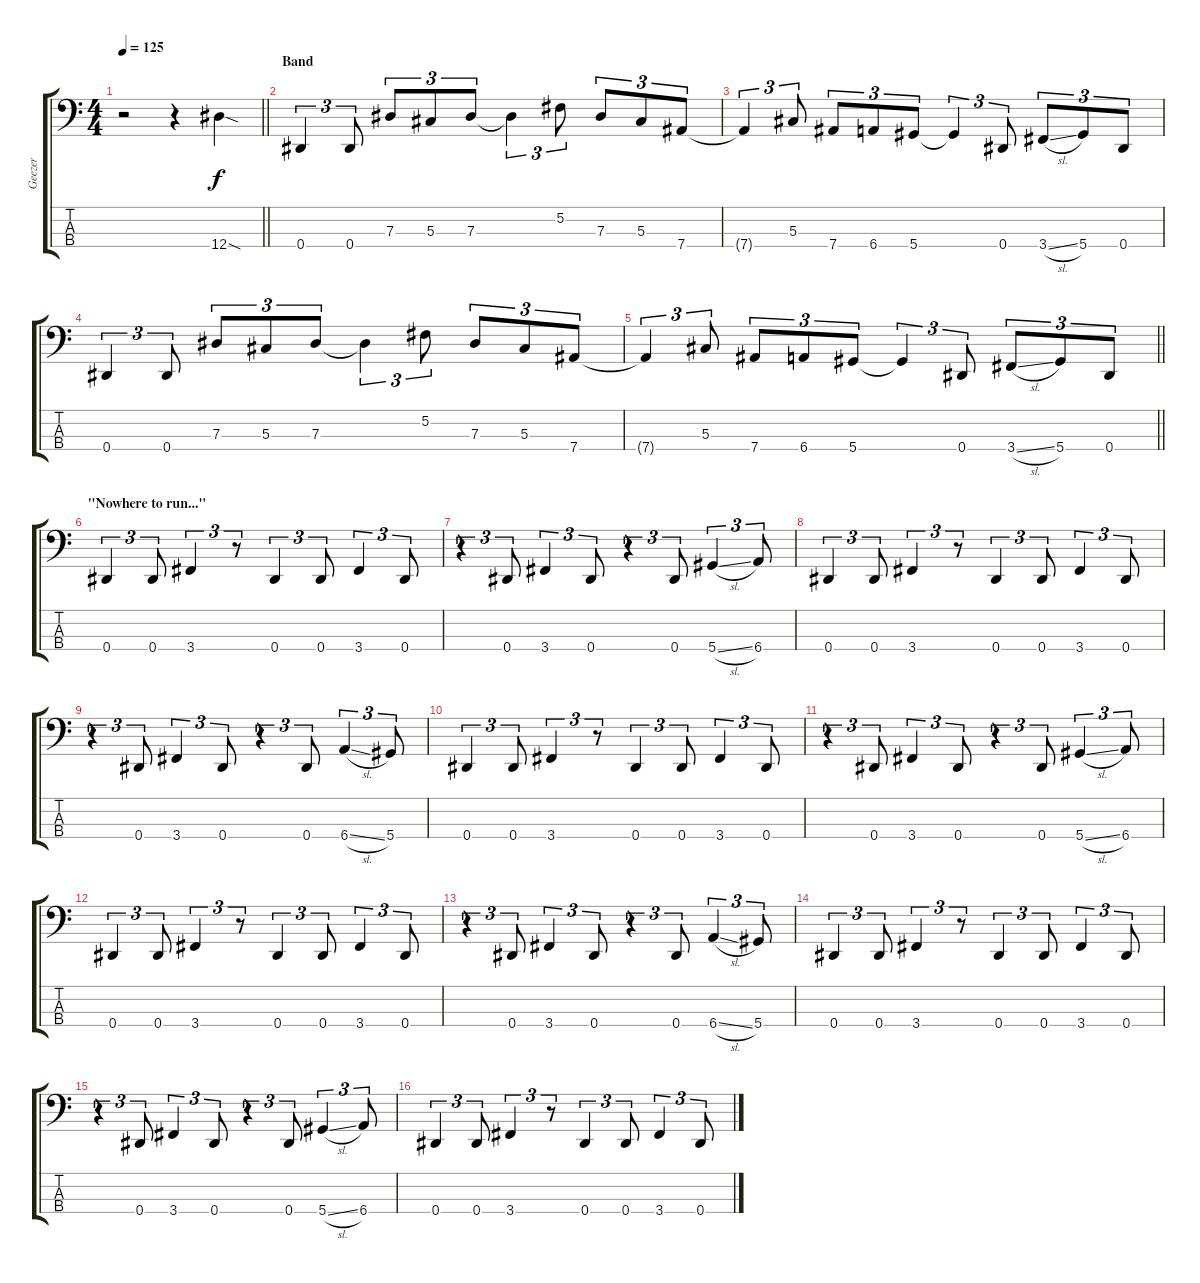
\track ("Geezer" "Geezer") {instrument electricbassfinger}
\staff {score tabs}
\tuning (Gb2 Db2 Ab1 Eb1) {hide}
\ts (4 4)
\tempo 125
\clef f4
\barLineRight lightlight
\ks c
r.2{dy f} r.4 12.4{sod}.4 |
\section ("" "Band")
0.4.4{tu (3 2)} 0.4.8{tu (3 2)} 7.3.8{tu (3 2)} 5.3.8{tu (3 2)} 7.3.8{tu (3 2)} 7.3{t}.4{tu (3 2)} 5.2.8{tu (3 2)} 7.3.8{tu (3 2)} 5.3.8{tu (3 2)} 7.4.8{tu (3 2)} |
7.4{t}.4{tu (3 2)} 5.3.8{tu (3 2)} 7.4.8{tu (3 2)} 6.4.8{tu (3 2)} 5.4.8{tu (3 2)} 5.4{t}.4{tu (3 2)} 0.4.8{tu (3 2)} 3.4{sl}.8{tu (3 2)} 5.4.8{tu (3 2)} 0.4.8{tu (3 2)} |
0.4.4{tu (3 2)} 0.4.8{tu (3 2)} 7.3.8{tu (3 2)} 5.3.8{tu (3 2)} 7.3.8{tu (3 2)} 7.3{t}.4{tu (3 2)} 5.2.8{tu (3 2)} 7.3.8{tu (3 2)} 5.3.8{tu (3 2)} 7.4.8{tu (3 2)} |
\barLineRight lightlight
7.4{t}.4{tu (3 2)} 5.3.8{tu (3 2)} 7.4.8{tu (3 2)} 6.4.8{tu (3 2)} 5.4.8{tu (3 2)} 5.4{t}.4{tu (3 2)} 0.4.8{tu (3 2)} 3.4{sl}.8{tu (3 2)} 5.4.8{tu (3 2)} 0.4.8{tu (3 2)} |
\section ("" "\"Nowhere to run...\"")
0.4.4{tu (3 2)} 0.4.8{tu (3 2)} 3.4.4{tu (3 2)} r.8{tu (3 2)} 0.4.4{tu (3 2)} 0.4.8{tu (3 2)} 3.4.4{tu (3 2)} 0.4.8{tu (3 2)} |
r.4{tu (3 2)} 0.4.8{tu (3 2)} 3.4.4{tu (3 2)} 0.4.8{tu (3 2)} r.4{tu (3 2)} 0.4.8{tu (3 2)} 5.4{sl}.4{tu (3 2)} 6.4.8{tu (3 2)} |
0.4.4{tu (3 2)} 0.4.8{tu (3 2)} 3.4.4{tu (3 2)} r.8{tu (3 2)} 0.4.4{tu (3 2)} 0.4.8{tu (3 2)} 3.4.4{tu (3 2)} 0.4.8{tu (3 2)} |
r.4{tu (3 2)} 0.4.8{tu (3 2)} 3.4.4{tu (3 2)} 0.4.8{tu (3 2)} r.4{tu (3 2)} 0.4.8{tu (3 2)} 6.4{sl}.4{tu (3 2)} 5.4.8{tu (3 2)} |
0.4.4{tu (3 2)} 0.4.8{tu (3 2)} 3.4.4{tu (3 2)} r.8{tu (3 2)} 0.4.4{tu (3 2)} 0.4.8{tu (3 2)} 3.4.4{tu (3 2)} 0.4.8{tu (3 2)} |
r.4{tu (3 2)} 0.4.8{tu (3 2)} 3.4.4{tu (3 2)} 0.4.8{tu (3 2)} r.4{tu (3 2)} 0.4.8{tu (3 2)} 5.4{sl}.4{tu (3 2)} 6.4.8{tu (3 2)} |
0.4.4{tu (3 2)} 0.4.8{tu (3 2)} 3.4.4{tu (3 2)} r.8{tu (3 2)} 0.4.4{tu (3 2)} 0.4.8{tu (3 2)} 3.4.4{tu (3 2)} 0.4.8{tu (3 2)} |
r.4{tu (3 2)} 0.4.8{tu (3 2)} 3.4.4{tu (3 2)} 0.4.8{tu (3 2)} r.4{tu (3 2)} 0.4.8{tu (3 2)} 6.4{sl}.4{tu (3 2)} 5.4.8{tu (3 2)} |
0.4.4{tu (3 2)} 0.4.8{tu (3 2)} 3.4.4{tu (3 2)} r.8{tu (3 2)} 0.4.4{tu (3 2)} 0.4.8{tu (3 2)} 3.4.4{tu (3 2)} 0.4.8{tu (3 2)} |
r.4{tu (3 2)} 0.4.8{tu (3 2)} 3.4.4{tu (3 2)} 0.4.8{tu (3 2)} r.4{tu (3 2)} 0.4.8{tu (3 2)} 5.4{sl}.4{tu (3 2)} 6.4.8{tu (3 2)} |
0.4.4{tu (3 2)} 0.4.8{tu (3 2)} 3.4.4{tu (3 2)} r.8{tu (3 2)} 0.4.4{tu (3 2)} 0.4.8{tu (3 2)} 3.4.4{tu (3 2)} 0.4.8{tu (3 2)}
